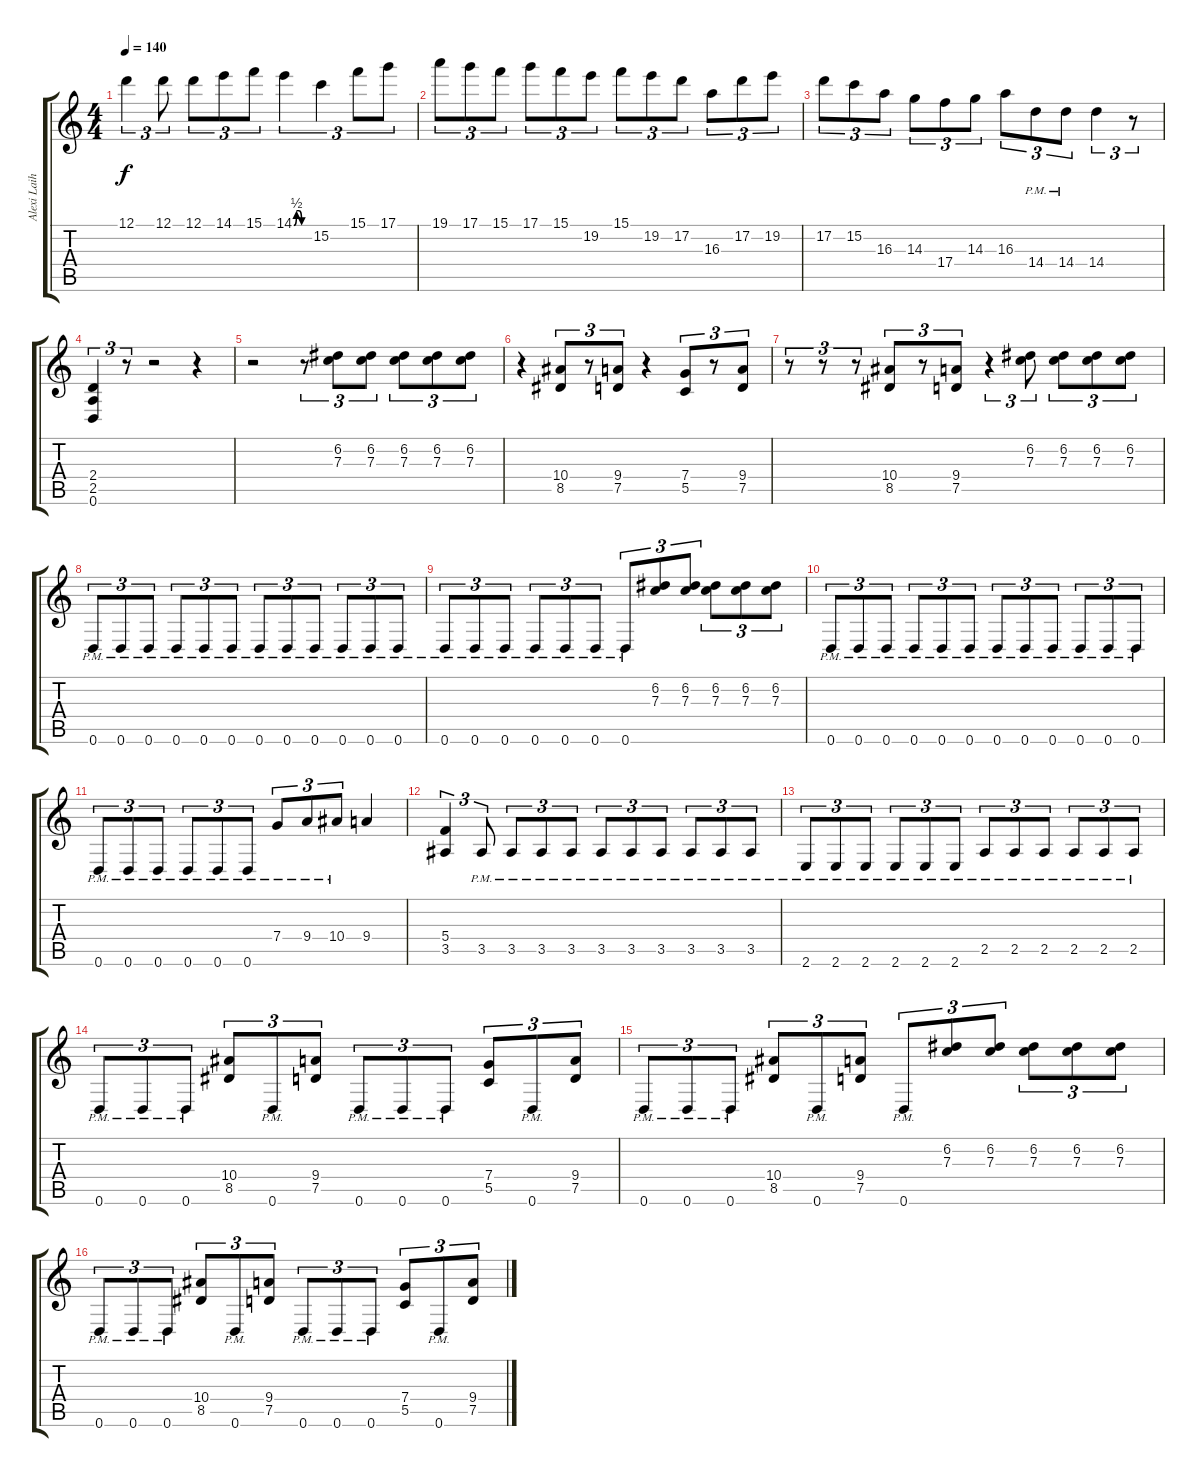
\track ("Alexi Laiho" "Alexi Laih") {instrument distortionguitar}
\staff {score tabs}
\tuning (D4 A3 F3 C3 G2 D2) {hide}
\ts (4 4)
\tempo 140
\clef g2
\ks c
12.1.4{tu (3 2) dy f} 12.1.8{tu (3 2)} 12.1.8{tu (3 2)} 14.1.8{tu (3 2)} 15.1.8{tu (3 2)} 14.1{be (custom 0 0 10 2 20 2 30 0 60 0)}.4{tu (3 2)} 15.2.4{tu (3 2)} 15.1.8{tu (3 2)} 17.1.8{tu (3 2)} |
19.1.8{tu (3 2)} 17.1.8{tu (3 2)} 15.1.8{tu (3 2)} 17.1.8{tu (3 2)} 15.1.8{tu (3 2)} 19.2.8{tu (3 2)} 15.1.8{tu (3 2)} 19.2.8{tu (3 2)} 17.2.8{tu (3 2)} 16.3.8{tu (3 2)} 17.2.8{tu (3 2)} 19.2.8{tu (3 2)} |
17.2.8{tu (3 2)} 15.2.8{tu (3 2)} 16.3.8{tu (3 2)} 14.3.8{tu (3 2)} 17.4.8{tu (3 2)} 14.3.8{tu (3 2)} 16.3.8{tu (3 2)} 14.4{pm}.8{tu (3 2)} 14.4{pm}.8{tu (3 2)} 14.4.4{tu (3 2)} r.8{tu (3 2)} |
(2.4 2.5 0.6).4{tu (3 2)} r.8{tu (3 2)} r.2 r.4 |
r.2 r.8{tu (3 2)} (6.2 7.3).8{tu (3 2)} (6.2 7.3).8{tu (3 2)} (6.2 7.3).8{tu (3 2)} (6.2 7.3).8{tu (3 2)} (6.2 7.3).8{tu (3 2)} |
r.4 (10.4 8.5).8{tu (3 2)} r.8{tu (3 2)} (9.4 7.5).8{tu (3 2)} r.4 (7.4 5.5).8{tu (3 2)} r.8{tu (3 2)} (9.4 7.5).8{tu (3 2)} |
r.8{tu (3 2)} r.8{tu (3 2)} r.8{tu (3 2)} (10.4 8.5).8{tu (3 2)} r.8{tu (3 2)} (9.4 7.5).8{tu (3 2)} r.4{tu (3 2)} (6.2 7.3).8{tu (3 2)} (6.2 7.3).8{tu (3 2)} (6.2 7.3).8{tu (3 2)} (6.2 7.3).8{tu (3 2)} |
0.6{pm}.8{tu (3 2)} 0.6{pm}.8{tu (3 2)} 0.6{pm}.8{tu (3 2)} 0.6{pm}.8{tu (3 2)} 0.6{pm}.8{tu (3 2)} 0.6{pm}.8{tu (3 2)} 0.6{pm}.8{tu (3 2)} 0.6{pm}.8{tu (3 2)} 0.6{pm}.8{tu (3 2)} 0.6{pm}.8{tu (3 2)} 0.6{pm}.8{tu (3 2)} 0.6{pm}.8{tu (3 2)} |
0.6{pm}.8{tu (3 2)} 0.6{pm}.8{tu (3 2)} 0.6{pm}.8{tu (3 2)} 0.6{pm}.8{tu (3 2)} 0.6{pm}.8{tu (3 2)} 0.6{pm}.8{tu (3 2)} 0.6{pm}.8{tu (3 2)} (6.2 7.3).8{tu (3 2)} (6.2 7.3).8{tu (3 2)} (6.2 7.3).8{tu (3 2)} (6.2 7.3).8{tu (3 2)} (6.2 7.3).8{tu (3 2)} |
0.6{pm}.8{tu (3 2)} 0.6{pm}.8{tu (3 2)} 0.6{pm}.8{tu (3 2)} 0.6{pm}.8{tu (3 2)} 0.6{pm}.8{tu (3 2)} 0.6{pm}.8{tu (3 2)} 0.6{pm}.8{tu (3 2)} 0.6{pm}.8{tu (3 2)} 0.6{pm}.8{tu (3 2)} 0.6{pm}.8{tu (3 2)} 0.6{pm}.8{tu (3 2)} 0.6{pm}.8{tu (3 2)} |
0.6{pm}.8{tu (3 2)} 0.6{pm}.8{tu (3 2)} 0.6{pm}.8{tu (3 2)} 0.6{pm}.8{tu (3 2)} 0.6{pm}.8{tu (3 2)} 0.6{pm}.8{tu (3 2)} 7.4{pm}.8{tu (3 2)} 9.4{pm}.8{tu (3 2)} 10.4{pm}.8{tu (3 2)} 9.4.4 |
(5.4 3.5).4{tu (3 2)} 3.5{pm}.8{tu (3 2)} 3.5{pm}.8{tu (3 2)} 3.5{pm}.8{tu (3 2)} 3.5{pm}.8{tu (3 2)} 3.5{pm}.8{tu (3 2)} 3.5{pm}.8{tu (3 2)} 3.5{pm}.8{tu (3 2)} 3.5{pm}.8{tu (3 2)} 3.5{pm}.8{tu (3 2)} 3.5{pm}.8{tu (3 2)} |
2.6{pm}.8{tu (3 2)} 2.6{pm}.8{tu (3 2)} 2.6{pm}.8{tu (3 2)} 2.6{pm}.8{tu (3 2)} 2.6{pm}.8{tu (3 2)} 2.6{pm}.8{tu (3 2)} 2.5{pm}.8{tu (3 2)} 2.5{pm}.8{tu (3 2)} 2.5{pm}.8{tu (3 2)} 2.5{pm}.8{tu (3 2)} 2.5{pm}.8{tu (3 2)} 2.5{pm}.8{tu (3 2)} |
0.6{pm}.8{tu (3 2)} 0.6{pm}.8{tu (3 2)} 0.6{pm}.8{tu (3 2)} (10.4 8.5).8{tu (3 2)} 0.6{pm}.8{tu (3 2)} (9.4 7.5).8{tu (3 2)} 0.6{pm}.8{tu (3 2)} 0.6{pm}.8{tu (3 2)} 0.6{pm}.8{tu (3 2)} (7.4 5.5).8{tu (3 2)} 0.6{pm}.8{tu (3 2)} (9.4 7.5).8{tu (3 2)} |
0.6{pm}.8{tu (3 2)} 0.6{pm}.8{tu (3 2)} 0.6{pm}.8{tu (3 2)} (10.4 8.5).8{tu (3 2)} 0.6{pm}.8{tu (3 2)} (9.4 7.5).8{tu (3 2)} 0.6{pm}.8{tu (3 2)} (6.2 7.3).8{tu (3 2)} (6.2 7.3).8{tu (3 2)} (6.2 7.3).8{tu (3 2)} (6.2 7.3).8{tu (3 2)} (6.2 7.3).8{tu (3 2)} |
0.6{pm}.8{tu (3 2)} 0.6{pm}.8{tu (3 2)} 0.6{pm}.8{tu (3 2)} (10.4 8.5).8{tu (3 2)} 0.6{pm}.8{tu (3 2)} (9.4 7.5).8{tu (3 2)} 0.6{pm}.8{tu (3 2)} 0.6{pm}.8{tu (3 2)} 0.6{pm}.8{tu (3 2)} (7.4 5.5).8{tu (3 2)} 0.6{pm}.8{tu (3 2)} (9.4 7.5).8{tu (3 2)}
